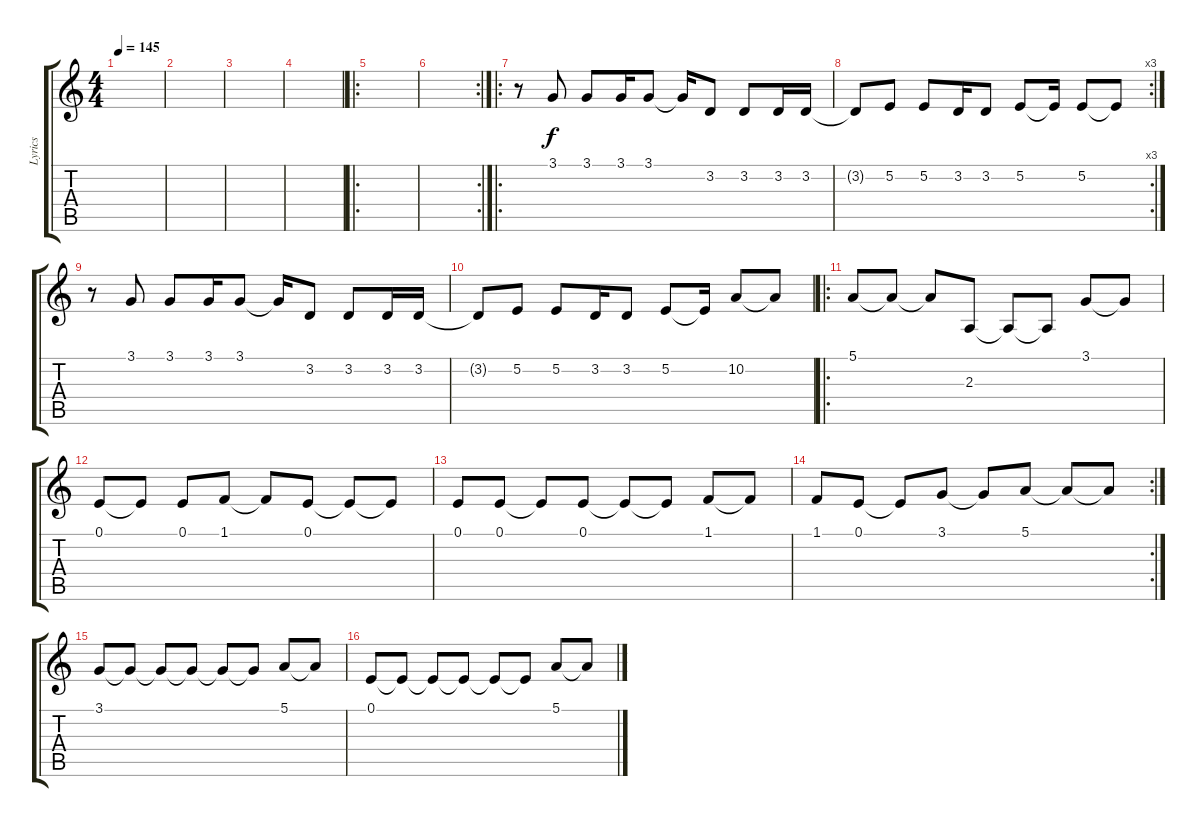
\track ("Lyrics" "Lyrics") {instrument oboe}
\staff {score tabs}
\tuning (E4 B3 G3 D3 A2 E2) {hide}
\ts (4 4)
\tempo 145
\clef g2
\ks c
|
|
|
|
\ro
|
\rc 2
|
\ro
r.8 3.1.8 3.1.8 3.1.16 3.1.8 3.1{t}.16 3.2.8 3.2.8 3.2.16 3.2.16 |
\rc 3
3.2{t}.8 5.2.8 5.2.8 3.2.16 3.2.8 5.2.8 5.2{t}.16 5.2.8 5.2{t}.8 |
r.8 3.1.8 3.1.8 3.1.16 3.1.8 3.1{t}.16 3.2.8 3.2.8 3.2.16 3.2.16 |
3.2{t}.8 5.2.8 5.2.8 3.2.16 3.2.8 5.2.8 5.2{t}.16 10.2.8 10.2{t}.8 |
\ro
5.1.8 5.1{t}.8 5.1{t}.8 2.3.8 2.3{t}.8 2.3{t}.8 3.1.8 3.1{t}.8 |
0.1.8 0.1{t}.8 0.1.8 1.1.8 1.1{t}.8 0.1.8 0.1{t}.8 0.1{t}.8 |
0.1.8 0.1.8 0.1{t}.8 0.1.8 0.1{t}.8 0.1{t}.8 1.1.8 1.1{t}.8 |
\rc 2
1.1.8 0.1.8 0.1{t}.8 3.1.8 3.1{t}.8 5.1.8 5.1{t}.8 5.1{t}.8 |
3.1.8 3.1{t}.8 3.1{t}.8 3.1{t}.8 3.1{t}.8 3.1{t}.8 5.1.8 5.1{t}.8 |
0.1.8 0.1{t}.8 0.1{t}.8 0.1{t}.8 0.1{t}.8 0.1{t}.8 5.1.8 5.1{t}.8
